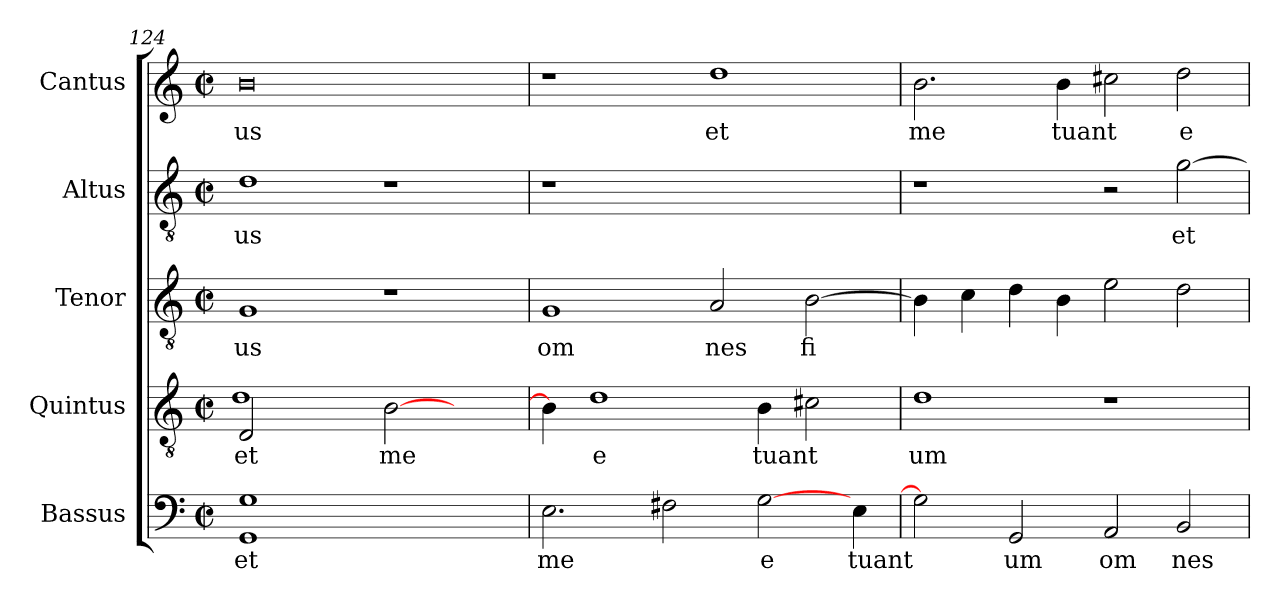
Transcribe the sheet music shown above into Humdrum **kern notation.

**kern	**text	**kern	**text	**kern	**text	**kern	**text	**kern	**text
*part5	*part5	*part4	*part4	*part3	*part3	*part2	*part2	*part1	*part1
*staff5	*staff5	*staff4	*staff4	*staff3	*staff3	*staff2	*staff2	*staff1	*staff1
*I"Bassus	*	*I"Quintus	*	*I"Tenor	*	*I"Altus	*	*I"Cantus	*
*clefF4	*	*clefGv2	*	*clefGv2	*	*clefGv2	*	*clefG2	*
*M2/2	*	*M2/2	*	*M2/2	*	*M2/2	*	*M2/2	*
*met(c|)	*	*met(c|)	*	*met(c|)	*	*met(c|)	*	*met(c|)	*
=124	=124	=124	=124	=124	=124	=124	=124	=124	=124
!	!LO:LY:b:cj	!	!LO:LY:b:cj	!	!	!	!	!	!
*	*	*^	*	*	*	*	*	*	*
!	!	!	!	!LO:LY:b:cj	!	!LO:LY:b:cj	!	!LO:LY:b:cj	!LO:N:vis=0	!LO:LY:b:cj
1GG 1G	et	2D/	1d	et	1G	us	1d	us	1b	us
.	.	2ryy	.	.	.	.	.	.	.	.
!	!	!	!	!LO:LY:b	!	!	!	!	!	!
1ryy	.	1ryy	[>2B\	me	1r	.	1r	.	1ryy	.
.	.	.	2ryy	.	.	.	.	.	.	.
=125	=125	=125	=125	=125	=125	=125	=125	=125	=125	=125
!	!LO:LY:b:cj	!	!	!	!	!LO:LY:b:cj	!	!	!	!
*	*	*v	*v	*	*	*	*	*	*	*
2.E\	me	4B\]	.	1G	om	1r	.	1r	.
!	!	!	!LO:LY:b:cj	!	!	!	!	!	!
.	.	1d	e	.	.	.	.	.	.
2F#X\	.	.	.	.	.	.	.	.	.
!	!	!	!	!	!LO:LY:b:cj	!	!	!	!LO:LY:b:cj
.	.	.	.	2A/	nes	1ryy	.	1dd	et
!	!LO:LY:b:cj	!	!LO:LY:b	!	!	!	!	!	!
[>2G\	e	4B\	tuant	.	.	.	.	.	.
!	!	!	!	!	!LO:LY:b:cj	!	!	!	!
.	.	2c#X\	.	[>2B\	fi	.	.	.	.
!	!LO:LY:b	!	!	!	!	!	!	!	!
4E\	tuant	.	.	.	.	.	.	.	.
!!LO:LB:g=z
=126	=126	=126	=126	=126	=126	=126	=126	=126	=126
!	!	!	!LO:LY:b:cj	!	!	!	!	!	!LO:LY:b:cj
2G\]	.	1d	um	4B\]	.	1r	.	2.b\	me
.	.	.	.	4c\	.	.	.	.	.
!	!LO:LY:b:cj	!	!	!	!	!	!	!	!
2GG/	um	.	.	4d\	.	.	.	.	.
!	!	!	!	!	!	!	!	!	!LO:LY:b
.	.	.	.	4B\	.	.	.	4b\	tuant
!	!LO:LY:b:cj	!	!	!	!	!	!	!	!
2AA/	om	1r	.	2e\	.	2r	.	2cc#X\	.
!	!LO:LY:b:cj	!	!	!	!	!	!LO:LY:b:cj	!	!LO:LY:b:cj
2BB/	nes	.	.	2d\	.	[>2g\	et	2dd\	e
=	=	=	=	=	=	=	=	=	=
*-	*-	*-	*-	*-	*-	*-	*-	*-	*-
